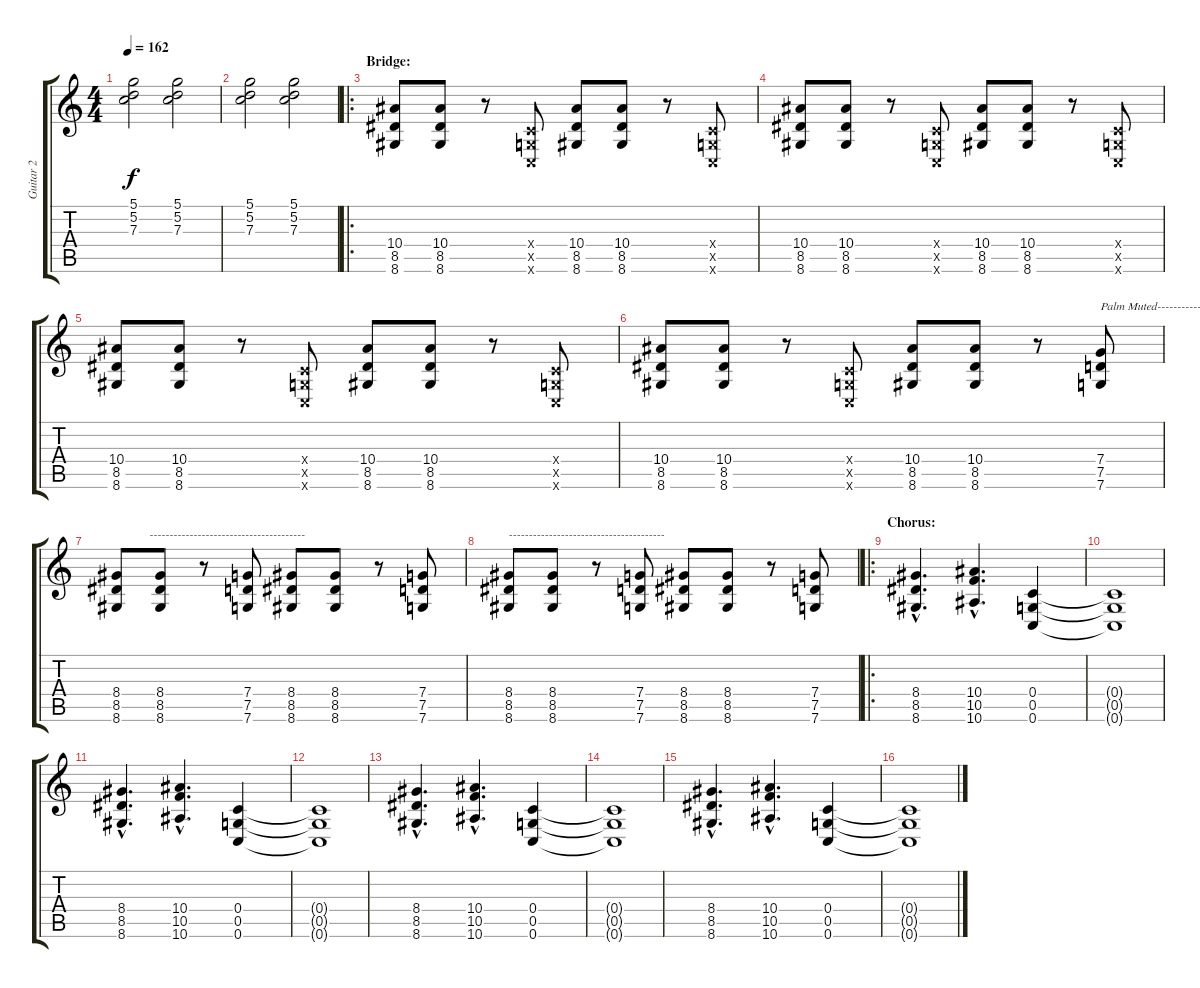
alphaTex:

\track ("Guitar 2" "Guitar 2") {instrument distortionguitar}
\staff {score tabs}
\tuning (D4 A3 F3 C3 G2 C2) {hide}
\ts (4 4)
\tempo 162
\clef g2
\ks c
(5.1 5.2 7.3).2{dy f volume 4 instrument electricguitarclean} (5.1 5.2 7.3).2{volume 3} |
(5.1 5.2 7.3).2{volume 2 instrument electricguitarclean} (5.1 5.2 7.3).2{volume 1} |
\ro
\section ("" "Bridge:")
(10.4 8.5 8.6).8{volume 10 instrument distortionguitar} (10.4 8.5 8.6).8 r.8 (0.4{x} 0.5{x} 0.6{x}).8 (10.4 8.5 8.6).8 (10.4 8.5 8.6).8 r.8 (0.4{x} 0.5{x} 0.6{x}).8 |
(10.4 8.5 8.6).8 (10.4 8.5 8.6).8 r.8 (0.4{x} 0.5{x} 0.6{x}).8 (10.4 8.5 8.6).8 (10.4 8.5 8.6).8 r.8 (0.4{x} 0.5{x} 0.6{x}).8 |
(10.4 8.5 8.6).8 (10.4 8.5 8.6).8 r.8 (0.4{x} 0.5{x} 0.6{x}).8 (10.4 8.5 8.6).8 (10.4 8.5 8.6).8 r.8 (0.4{x} 0.5{x} 0.6{x}).8 |
(10.4 8.5 8.6).8 (10.4 8.5 8.6).8 r.8 (0.4{x} 0.5{x} 0.6{x}).8 (10.4 8.5 8.6).8 (10.4 8.5 8.6).8 r.8 (7.4 7.5 7.6).8{txt "Palm Muted--------------"} |
(8.4 8.5 8.6).8{txt "           ---------------------------------------"} (8.4 8.5 8.6).8 r.8 (7.4 7.5 7.6).8 (8.4 8.5 8.6).8 (8.4 8.5 8.6).8 r.8 (7.4 7.5 7.6).8 |
(8.4 8.5 8.6).8{txt "---------------------------------------"} (8.4 8.5 8.6).8 r.8 (7.4 7.5 7.6).8 (8.4 8.5 8.6).8 (8.4 8.5 8.6).8 r.8 (7.4 7.5 7.6).8 |
\ro
\section ("" "Chorus:")
(8.4{hac} 8.5{hac} 8.6{hac}).4{d instrument distortionguitar} (10.4{hac} 10.5{hac} 10.6{hac}).4{d} (0.4 0.5 0.6).4 |
(0.4{t} 0.5{t} 0.6{t}).1 |
(8.4{hac} 8.5{hac} 8.6{hac}).4{d} (10.4{hac} 10.5{hac} 10.6{hac}).4{d} (0.4 0.5 0.6).4 |
(0.4{t} 0.5{t} 0.6{t}).1 |
(8.4{hac} 8.5{hac} 8.6{hac}).4{d} (10.4{hac} 10.5{hac} 10.6{hac}).4{d} (0.4 0.5 0.6).4 |
(0.4{t} 0.5{t} 0.6{t}).1 |
(8.4{hac} 8.5{hac} 8.6{hac}).4{d} (10.4{hac} 10.5{hac} 10.6{hac}).4{d} (0.4 0.5 0.6).4 |
(0.4{t} 0.5{t} 0.6{t}).1
